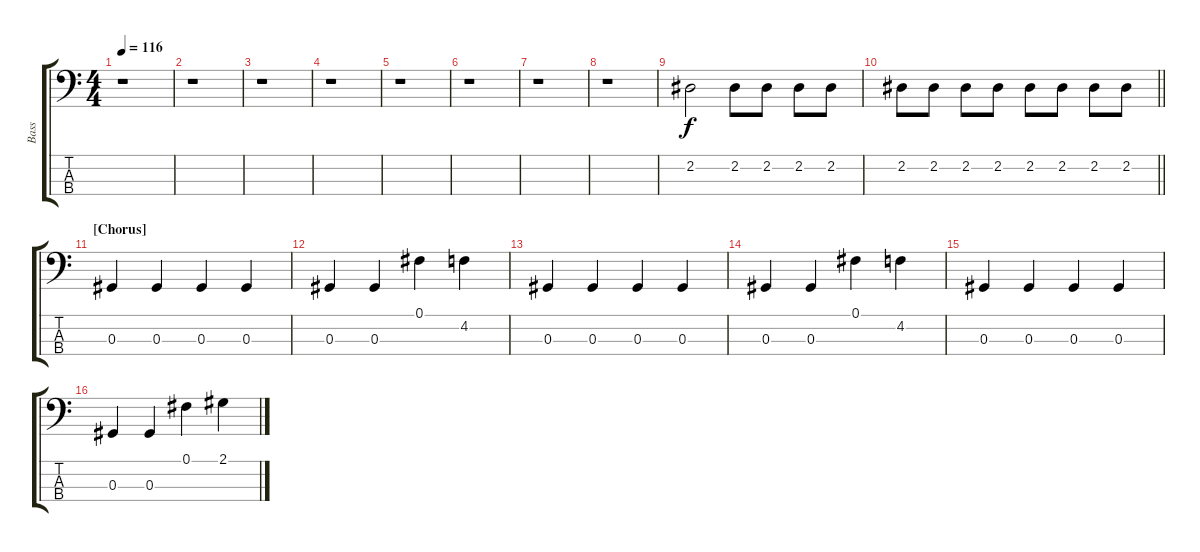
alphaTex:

\track ("Bass" "Bass") {instrument electricbassfinger}
\staff {score tabs}
\tuning (Gb2 Db2 Ab1 Eb1) {hide}
\ts (4 4)
\tempo 116
\clef f4
\ks c
r.1{dy f} |
r.1 |
r.1 |
r.1 |
r.1 |
r.1 |
r.1 |
r.1 |
2.2.2 2.2.8 2.2.8 2.2.8 2.2.8 |
\barLineRight lightlight
2.2.8 2.2.8 2.2.8 2.2.8 2.2.8 2.2.8 2.2.8 2.2.8 |
\section ("" "[Chorus]")
0.3.4 0.3.4 0.3.4 0.3.4 |
0.3.4 0.3.4 0.1.4 4.2.4 |
0.3.4 0.3.4 0.3.4 0.3.4 |
0.3.4 0.3.4 0.1.4 4.2.4 |
0.3.4 0.3.4 0.3.4 0.3.4 |
0.3.4 0.3.4 0.1.4 2.1.4
